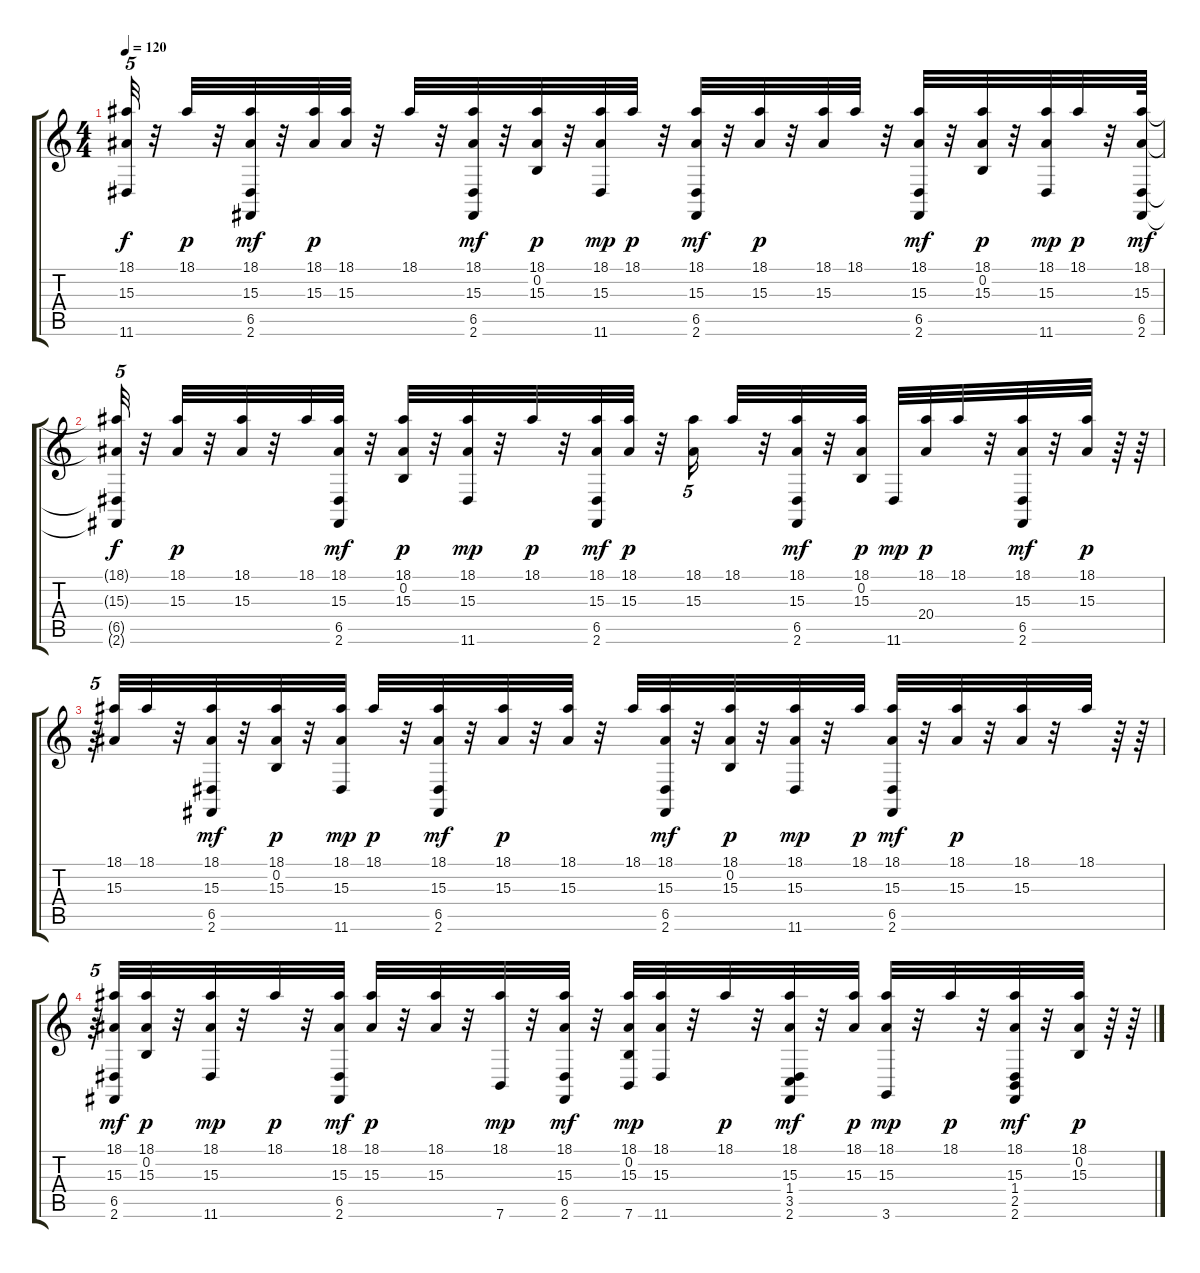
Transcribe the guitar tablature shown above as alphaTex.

\track "" {instrument drawbarorgan}
\staff {score tabs}
\tuning (E4 B3 G3 D3 A2 E2) {hide}
\ts (4 4)
\tempo 120
\clef g2
\ks c
(18.1{t} 15.3{t} 11.6{t}).32{tu (5 4) dy f} r.32 18.1.32{dy p} r.32 (18.1 15.3 6.5 2.6).32{dy mf} r.32 (18.1 15.3).32{dy p} (18.1 15.3).32 r.32 18.1.32 r.32 (18.1 15.3 6.5 2.6).32{dy mf} r.32 (18.1 0.2 15.3).32{dy p} r.32 (18.1 15.3 11.6).32{dy mp} 18.1.32{dy p} r.32 (18.1 15.3 6.5 2.6).32{dy mf} r.32 (18.1 15.3).32{dy p} r.32 (18.1 15.3).32 18.1.32 r.32 (18.1 15.3 6.5 2.6).32{dy mf} r.32 (18.1 0.2 15.3).32{dy p} r.32 (18.1 15.3 11.6).32{dy mp} 18.1.32{dy p} r.32 (18.1 15.3 6.5 2.6).64{dy mf} |
(18.1{t} 15.3{t} 6.5{t} 2.6{t}).32{tu (5 4) dy f} r.32 (18.1 15.3).32{dy p} r.32 (18.1 15.3).32 r.32 18.1.32 (18.1 15.3 6.5 2.6).32{dy mf} r.32 (18.1 0.2 15.3).32{dy p} r.32 (18.1 15.3 11.6).32{dy mp} r.32 18.1.32{dy p} r.32 (18.1 15.3 6.5 2.6).32{dy mf} (18.1 15.3).32{dy p} r.32 (18.1 15.3).16{tu (5 4)} 18.1.32 r.32 (18.1 15.3 6.5 2.6).32{dy mf} r.32 (18.1 0.2 15.3).32{dy p} 11.6.32{dy mp} (18.1 20.4).32{dy p} 18.1.32 r.32 (18.1 15.3 6.5 2.6).32{dy mf} r.32 (18.1 15.3).32{dy p} r.64 r.64 |
r.64{tu (5 4)} (18.1 15.3).32 18.1.32 r.32 (18.1 15.3 6.5 2.6).32{dy mf} r.32 (18.1 0.2 15.3).32{dy p} r.32 (18.1 15.3 11.6).32{dy mp} 18.1.32{dy p} r.32 (18.1 15.3 6.5 2.6).32{dy mf} r.32 (18.1 15.3).32{dy p} r.32 (18.1 15.3).32 r.32 18.1.32 (18.1 15.3 6.5 2.6).32{dy mf} r.32 (18.1 0.2 15.3).32{dy p} r.32 (18.1 15.3 11.6).32{dy mp} r.32 18.1.32{dy p} (18.1 15.3 6.5 2.6).32{dy mf} r.32 (18.1 15.3).32{dy p} r.32 (18.1 15.3).32 r.32 18.1.32 r.64 r.64 |
r.64{tu (5 4)} (18.1 15.3 6.5 2.6).32{dy mf} (18.1 0.2 15.3).32{dy p} r.32 (18.1 15.3 11.6).32{dy mp} r.32 18.1.32{dy p} r.32 (18.1 15.3 6.5 2.6).32{dy mf} (18.1 15.3).32{dy p} r.32 (18.1 15.3).32 r.32 (18.1 7.6).32{dy mp} r.32 (18.1 15.3 6.5 2.6).32{dy mf} r.32 (18.1 0.2 15.3 7.6).32{dy mp} (18.1 15.3 11.6).32 r.32 18.1.32{dy p} r.32 (18.1 15.3 1.4 3.5 2.6).32{dy mf} r.32 (18.1 15.3).32{dy p} (18.1 15.3 3.6).32{dy mp} r.32 18.1.32{dy p} r.32 (18.1 15.3 1.4 2.5 2.6).32{dy mf} r.32 (18.1 0.2 15.3).32{dy p} r.64 r.64
